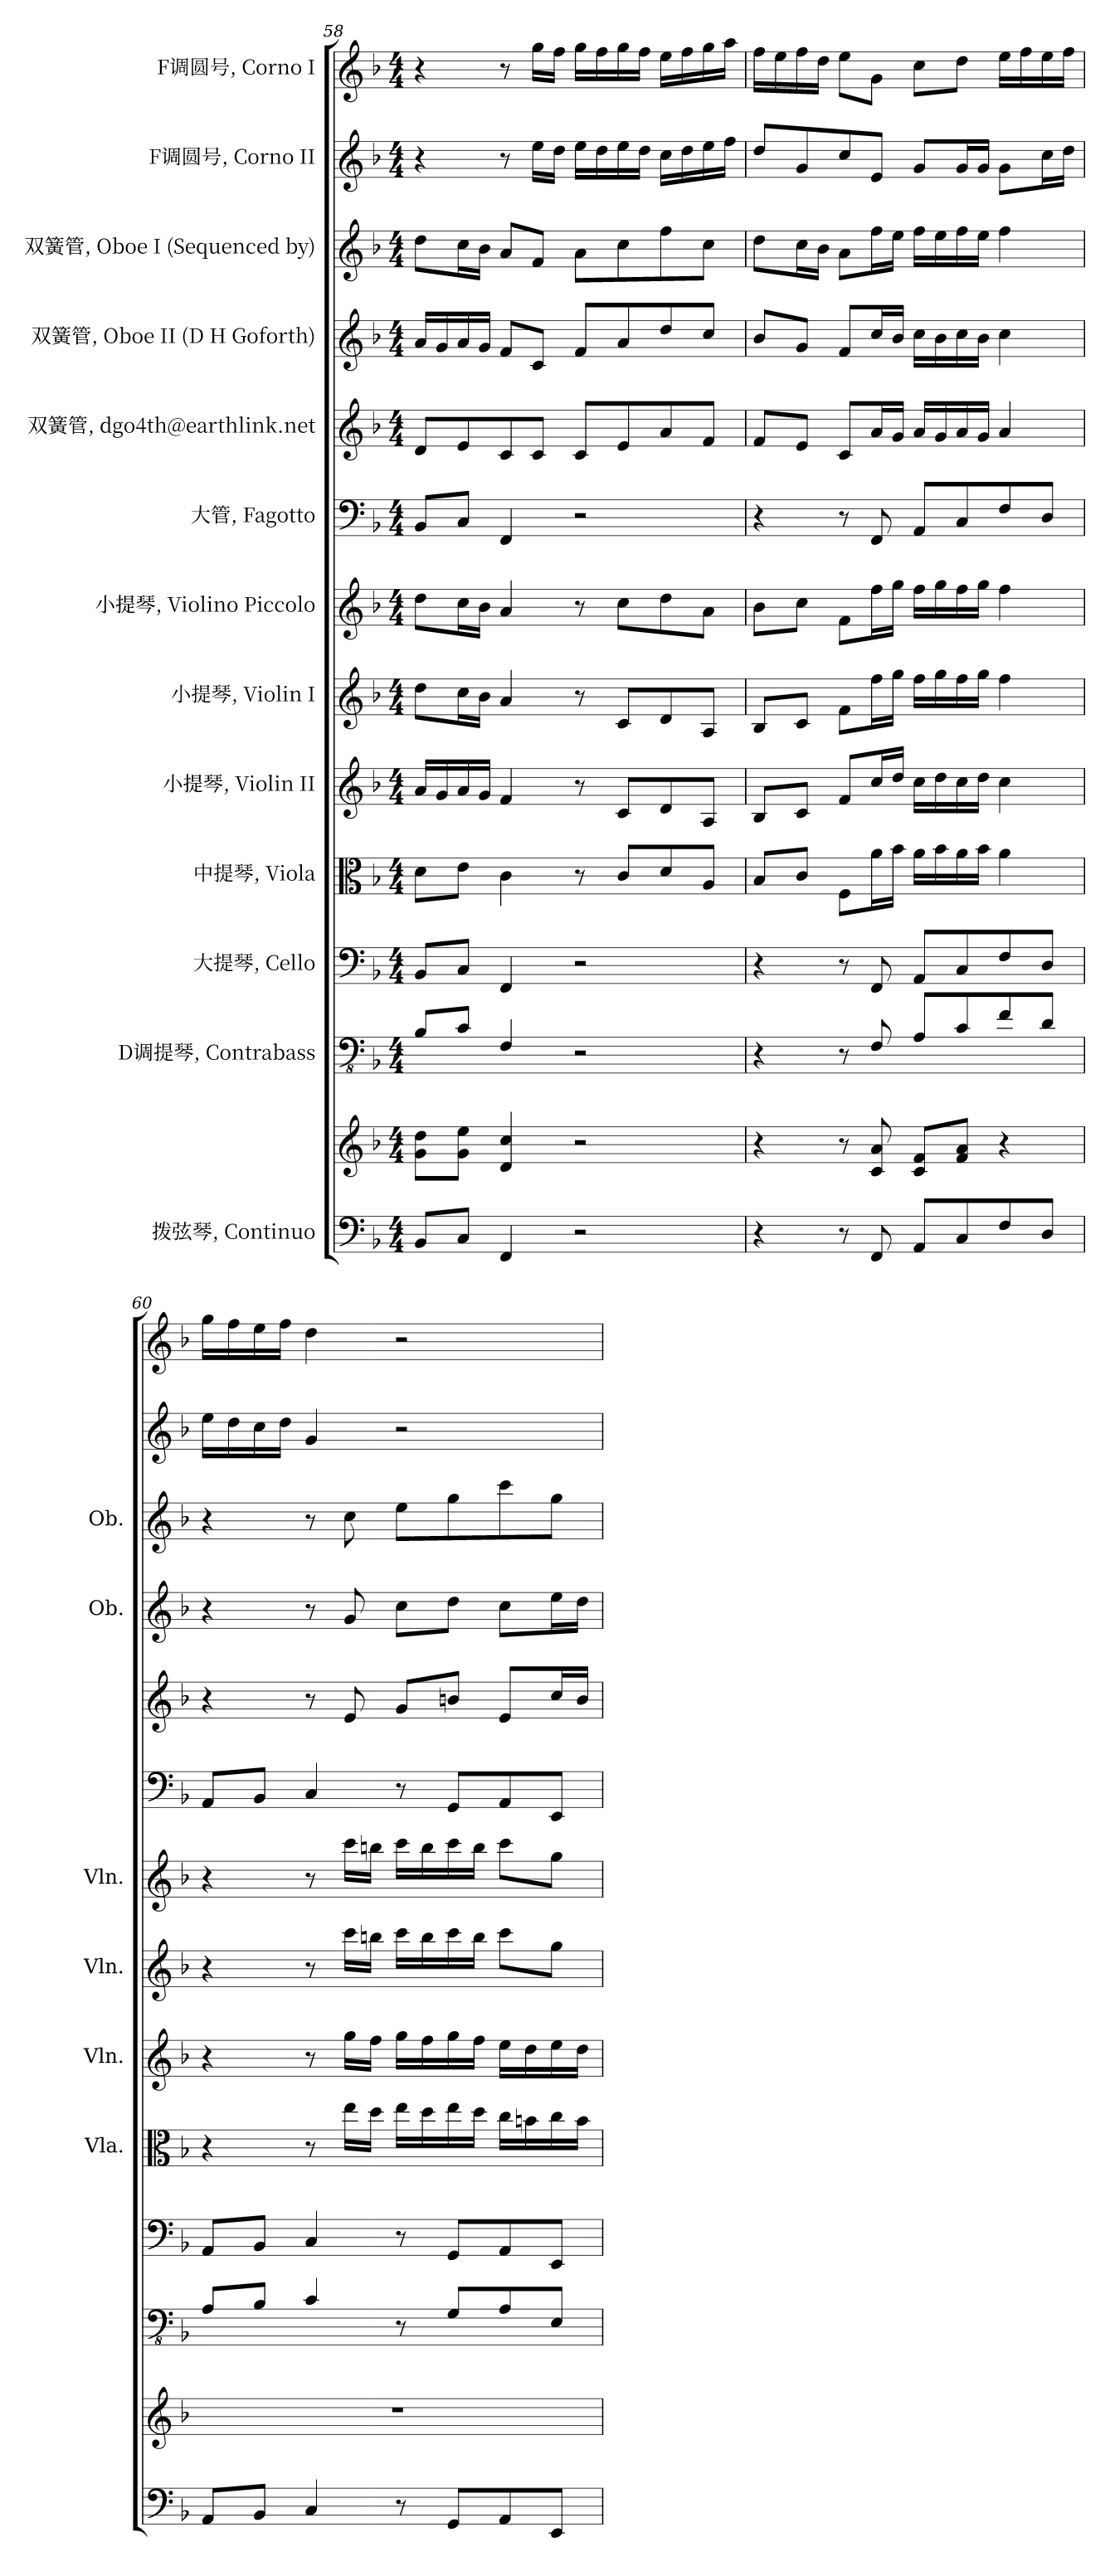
**kern	**kern	**kern	**kern	**kern	**kern	**kern	**kern	**kern	**kern	**kern	**kern	**kern	**kern
*part13	*part13	*part12	*part11	*part10	*part9	*part8	*part7	*part6	*part5	*part4	*part3	*part2	*part1
*staff14	*staff13	*staff12	*staff11	*staff10	*staff9	*staff8	*staff7	*staff6	*staff5	*staff4	*staff3	*staff2	*staff1
*I"拨弦琴, Continuo	*	*I"D调提琴, Contrabass	*I"大提琴, Cello	*I"中提琴, Viola	*I"小提琴, Violin II	*I"小提琴, Violin I	*I"小提琴, Violino Piccolo	*I"大管, Fagotto	*I"双簧管, dgo4th@earthlink.net	*I"双簧管, Oboe II (D H Goforth)	*I"双簧管, Oboe I (Sequenced by)	*I"F调圆号, Corno II	*I"F调圆号, Corno I
*	*	*	*	*I'Vla.	*I'Vln.	*I'Vln.	*I'Vln.	*	*	*I'Ob.	*I'Ob.	*	*
*clefF4	*clefG2	*clefFv4	*clefF4	*clefC3	*clefG2	*clefG2	*clefG2	*clefF4	*clefG2	*clefG2	*clefG2	*clefG2	*clefG2
*	*	*ITrd7c12	*	*	*	*	*	*	*	*	*	*ITrd4c7	*ITrd4c7
*k[b-]	*k[b-]	*k[b-]	*k[b-]	*k[b-]	*k[b-]	*k[b-]	*k[b-]	*k[b-]	*k[b-]	*k[b-]	*k[b-]	*k[b-e-]	*k[b-e-]
*M4/4	*M4/4	*M4/4	*M4/4	*M4/4	*M4/4	*M4/4	*M4/4	*M4/4	*M4/4	*M4/4	*M4/4	*M4/4	*M4/4
=58	=58	=58	=58	=58	=58	=58	=58	=58	=58	=58	=58	=58	=58
8BB-/L	8g\ 8dd\L	8BBB-/L	8BB-/L	8d\L	16a/LL	8dd\L	8dd\L	8BB-/L	8d/L	16a/LL	8dd\L	4r	4r
.	.	.	.	.	16g/	.	.	.	.	16g/	.	.	.
8C/J	8g\ 8ee\J	8CC/J	8C/J	8e\J	16a/	16cc\L	16cc\L	8C/J	8e/	16a/	16cc\L	.	.
.	.	.	.	.	16g/JJ	16b-\JJ	16b-\JJ	.	.	16g/JJ	16b-\JJ	.	.
4FF/	4d/ 4cc/	4FFF/	4FF/	4c\	4f/	4a/	4a/	4FF/	8c/	8f/L	8a/L	8r	8r
.	.	.	.	.	.	.	.	.	8c/J	8c/J	8f/J	16a\LL	16cc\LL
.	.	.	.	.	.	.	.	.	.	.	.	16g\JJ	16b-\JJ
2r	2r	2r	2r	8r	8r	8r	8r	2r	8c/L	8f/L	8a\L	16a\LL	16cc\LL
.	.	.	.	.	.	.	.	.	.	.	.	16g\	16b-\
.	.	.	.	8c/L	8c/L	8c/L	8cc\L	.	8e/	8a/	8cc\	16a\	16cc\
.	.	.	.	.	.	.	.	.	.	.	.	16g\JJ	16b-\JJ
.	.	.	.	8d/	8d/	8d/	8dd\	.	8a/	8dd/	8ff\	16f\LL	16a\LL
.	.	.	.	.	.	.	.	.	.	.	.	16g\	16b-\
.	.	.	.	8A/J	8A/J	8A/J	8a\J	.	8f/J	8cc/J	8cc\J	16a\	16cc\
.	.	.	.	.	.	.	.	.	.	.	.	16b-\JJ	16dd\JJ
!!LO:PB:g=z
=59	=59	=59	=59	=59	=59	=59	=59	=59	=59	=59	=59	=59	=59
4r	4r	4r	4r	8B-/L	8B-/L	8B-/L	8b-\L	4r	8f/L	8b-/L	8dd\L	8g/L	16b-\LL
.	.	.	.	.	.	.	.	.	.	.	.	.	16a\
.	.	.	.	8c/J	8c/J	8c/J	8cc\J	.	8e/J	8g/J	16cc\L	8c/	16b-\
.	.	.	.	.	.	.	.	.	.	.	16b-\JJ	.	16g\JJ
8r	8r	8r	8r	8F\L	8f/L	8f\L	8f\L	8r	8c/L	8f/L	8a\L	8f/	8a\L
8FF/	8c/ 8a/	8FFF/	8FF/	16a\L	16cc/L	16ff\L	16ff\L	8FF/	16a/L	16cc/L	16ff\L	8A/J	8c\J
.	.	.	.	16b-\JJ	16dd/JJ	16gg\JJ	16gg\JJ	.	16g/JJ	16b-/JJ	16ee\JJ	.	.
8AA/L	8c/ 8f/L	8AAA/L	8AA/L	16a\LL	16cc\LL	16ff\LL	16ff\LL	8AA/L	16a/LL	16cc\LL	16ff\LL	8c/L	8f\L
.	.	.	.	16b-\	16dd\	16gg\	16gg\	.	16g/	16b-\	16ee\	.	.
8C/	8f/ 8a/J	8CC/	8C/	16a\	16cc\	16ff\	16ff\	8C/	16a/	16cc\	16ff\	16c/L	8g\J
.	.	.	.	16b-\JJ	16dd\JJ	16gg\JJ	16gg\JJ	.	16g/JJ	16b-\JJ	16ee\JJ	16c/JJ	.
8F/	4r	8FF/	8F/	4a\	4cc\	4ff\	4ff\	8F/	4a/	4cc\	4ff\	8c\L	16a\LL
.	.	.	.	.	.	.	.	.	.	.	.	.	16b-\
8D/J	.	8DD/J	8D/J	.	.	.	.	8D/J	.	.	.	16f\L	16a\
.	.	.	.	.	.	.	.	.	.	.	.	16g\JJ	16b-\JJ
=60	=60	=60	=60	=60	=60	=60	=60	=60	=60	=60	=60	=60	=60
8AA/L	1r	8AAA/L	8AA/L	4r	4r	4r	4r	8AA/L	4r	4r	4r	16a\LL	16cc\LL
.	.	.	.	.	.	.	.	.	.	.	.	16g\	16b-\
8BB-/J	.	8BBB-/J	8BB-/J	.	.	.	.	8BB-/J	.	.	.	16f\	16a\
.	.	.	.	.	.	.	.	.	.	.	.	16g\JJ	16b-\JJ
4C/	.	4CC/	4C/	8r	8r	8r	8r	4C/	8r	8r	8r	4c/	4g\
.	.	.	.	16ee\LL	16gg\LL	16ccc\LL	16ccc\LL	.	8e/	8g/	8cc\	.	.
.	.	.	.	16dd\JJ	16ff\JJ	16bbn\JJ	16bbn\JJ	.	.	.	.	.	.
8r	.	8r	8r	16ee\LL	16gg\LL	16ccc\LL	16ccc\LL	8r	8g/L	8cc\L	8ee\L	2r	2r
.	.	.	.	16dd\	16ff\	16bb\	16bb\	.	.	.	.	.	.
8GG/L	.	8GGG/L	8GG/L	16ee\	16gg\	16ccc\	16ccc\	8GG/L	8bn/J	8dd\J	8gg\	.	.
.	.	.	.	16dd\JJ	16ff\JJ	16bb\JJ	16bb\JJ	.	.	.	.	.	.
8AA/	.	8AAA/	8AA/	16cc\LL	16ee\LL	8ccc\L	8ccc\L	8AA/	8e/L	8cc\L	8ccc\	.	.
.	.	.	.	16bn\	16dd\	.	.	.	.	.	.	.	.
8EE/J	.	8EEE/J	8EE/J	16cc\	16ee\	8gg\J	8gg\J	8EE/J	16cc/L	16ee\L	8gg\J	.	.
.	.	.	.	16b\JJ	16dd\JJ	.	.	.	16b/JJ	16dd\JJ	.	.	.
=	=	=	=	=	=	=	=	=	=	=	=	=	=
*-	*-	*-	*-	*-	*-	*-	*-	*-	*-	*-	*-	*-	*-
